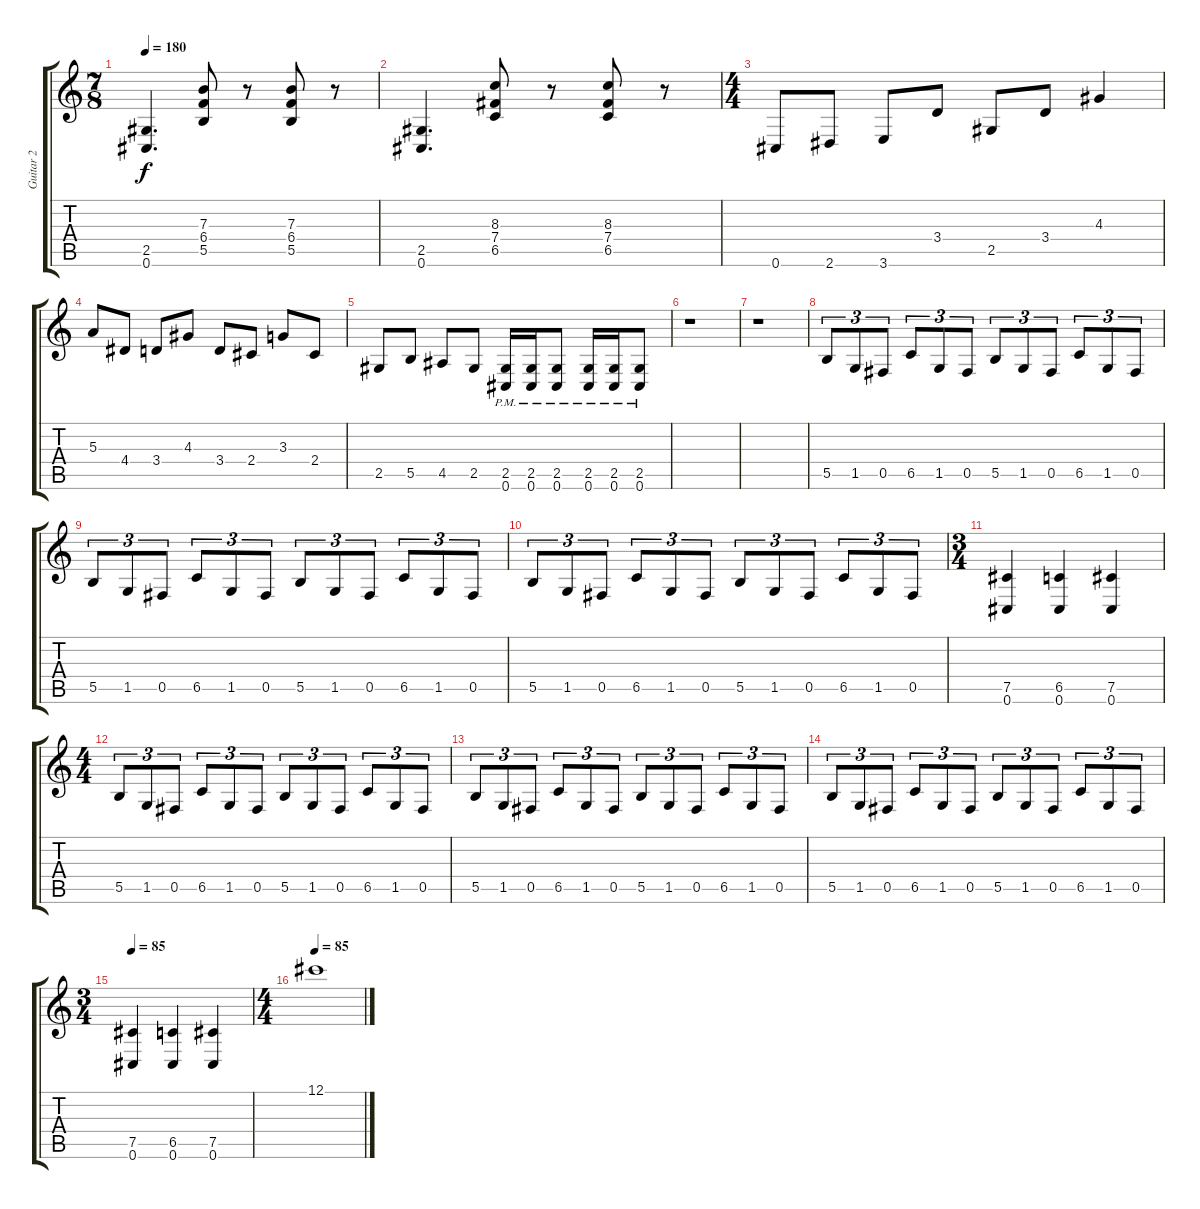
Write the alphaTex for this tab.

\track ("Guitar 2" "Guitar 2") {instrument distortionguitar}
\staff {score tabs}
\tuning (Db4 Ab3 E3 B2 Gb2 Db2) {hide}
\ts (7 8)
\tempo 180
\clef g2
\ks c
(2.5 0.6).4{d dy f} (7.3 6.4 5.5).8 r.8 (7.3 6.4 5.5).8 r.8 |
(2.5 0.6).4{d} (8.3 7.4 6.5).8 r.8 (8.3 7.4 6.5).8 r.8 |
\ts (4 4)
0.6.8 2.6.8 3.6.8 3.4.8 2.5.8 3.4.8 4.3.4 |
5.3.8 4.4.8 3.4.8 4.3.8 3.4.8 2.4.8 3.3.8 2.4.8 |
2.5.8 5.5.8 4.5.8 2.5.8 (2.5{pm} 0.6{pm}).16 (2.5{pm} 0.6{pm}).16 (2.5{pm} 0.6{pm}).8 (2.5{pm} 0.6{pm}).16 (2.5{pm} 0.6{pm}).16 (2.5{pm} 0.6{pm}).8 |
r.1 |
r.1 |
5.5.8{tu (3 2)} 1.5.8{tu (3 2)} 0.5.8{tu (3 2)} 6.5.8{tu (3 2)} 1.5.8{tu (3 2)} 0.5.8{tu (3 2)} 5.5.8{tu (3 2)} 1.5.8{tu (3 2)} 0.5.8{tu (3 2)} 6.5.8{tu (3 2)} 1.5.8{tu (3 2)} 0.5.8{tu (3 2)} |
5.5.8{tu (3 2)} 1.5.8{tu (3 2)} 0.5.8{tu (3 2)} 6.5.8{tu (3 2)} 1.5.8{tu (3 2)} 0.5.8{tu (3 2)} 5.5.8{tu (3 2)} 1.5.8{tu (3 2)} 0.5.8{tu (3 2)} 6.5.8{tu (3 2)} 1.5.8{tu (3 2)} 0.5.8{tu (3 2)} |
5.5.8{tu (3 2)} 1.5.8{tu (3 2)} 0.5.8{tu (3 2)} 6.5.8{tu (3 2)} 1.5.8{tu (3 2)} 0.5.8{tu (3 2)} 5.5.8{tu (3 2)} 1.5.8{tu (3 2)} 0.5.8{tu (3 2)} 6.5.8{tu (3 2)} 1.5.8{tu (3 2)} 0.5.8{tu (3 2)} |
\ts (3 4)
(7.5 0.6).4 (6.5 0.6).4 (7.5 0.6).4 |
\ts (4 4)
5.5.8{tu (3 2)} 1.5.8{tu (3 2)} 0.5.8{tu (3 2)} 6.5.8{tu (3 2)} 1.5.8{tu (3 2)} 0.5.8{tu (3 2)} 5.5.8{tu (3 2)} 1.5.8{tu (3 2)} 0.5.8{tu (3 2)} 6.5.8{tu (3 2)} 1.5.8{tu (3 2)} 0.5.8{tu (3 2)} |
5.5.8{tu (3 2)} 1.5.8{tu (3 2)} 0.5.8{tu (3 2)} 6.5.8{tu (3 2)} 1.5.8{tu (3 2)} 0.5.8{tu (3 2)} 5.5.8{tu (3 2)} 1.5.8{tu (3 2)} 0.5.8{tu (3 2)} 6.5.8{tu (3 2)} 1.5.8{tu (3 2)} 0.5.8{tu (3 2)} |
5.5.8{tu (3 2)} 1.5.8{tu (3 2)} 0.5.8{tu (3 2)} 6.5.8{tu (3 2)} 1.5.8{tu (3 2)} 0.5.8{tu (3 2)} 5.5.8{tu (3 2)} 1.5.8{tu (3 2)} 0.5.8{tu (3 2)} 6.5.8{tu (3 2)} 1.5.8{tu (3 2)} 0.5.8{tu (3 2)} |
\ts (3 4)
\tempo 85
(7.5 0.6).4 (6.5 0.6).4 (7.5 0.6).4 |
\ts (4 4)
\tempo 85
12.1.1
